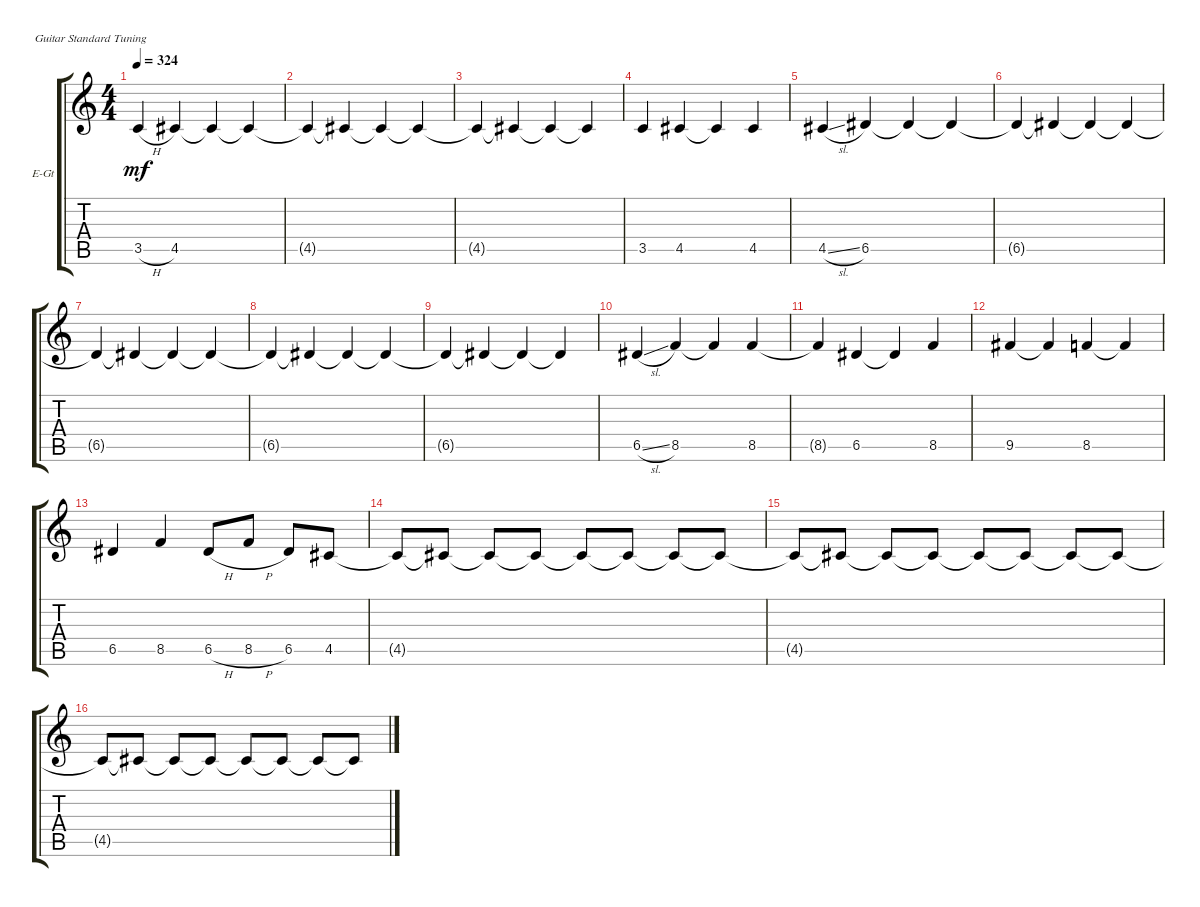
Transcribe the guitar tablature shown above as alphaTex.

\defaultSystemsLayout 4
\bracketExtendMode groupsimilarinstruments
\firstSystemTrackNameOrientation horizontal
\otherSystemsTrackNameOrientation horizontal
\track ("Sumon Bass Lead" "E-Gt") {instrument electricguitarclean}
\staff {score tabs}
\tuning (E4 B3 G3 D3 A2 E2)
\ts (4 4)
\tempo 324
\clef g2
\scale
0.333333
\ks c
3.5{h}.4{dy mf} 4.5.4 4.5{t}.4 4.5{t}.4 |
\scale
0.333333 4.5{t}.4 4.5{t}.4 4.5{t}.4 4.5{t}.4 |
4.5{t}.4 4.5{t}.4 4.5{t}.4 4.5{t}.4 |
\scale
0.333333 3.5.4 4.5.4 4.5{t}.4 4.5.4 |
\scale
0.333333 4.5{sl}.4 6.5.4 6.5{t}.4 6.5{t}.4 |
\scale
0.333333 6.5{t}.4 6.5{t}.4 6.5{t}.4 6.5{t}.4 |
6.5{t}.4 6.5{t}.4 6.5{t}.4 6.5{t}.4 |
6.5{t}.4 6.5{t}.4 6.5{t}.4 6.5{t}.4 |
6.5{t}.4 6.5{t}.4 6.5{t}.4 6.5{t}.4 |
\scale
0.333333 6.5{sl}.4 8.5.4 8.5{t}.4 8.5.4 |
\scale
0.333333 8.5{t}.4 6.5.4 6.5{t}.4 8.5.4 |
9.5.4 9.5{t}.4 8.5.4 8.5{t}.4 |
\scale
0.333333 6.5.4 8.5.4 6.5{h}.8 8.5{h}.8 6.5.8 4.5.8 |
\scale
0.333333 4.5{t}.8 4.5{t}.8 4.5{t}.8 4.5{t}.8 4.5{t}.8 4.5{t}.8 4.5{t}.8 4.5{t}.8 |
\scale
0.333333 4.5{t}.8 4.5{t}.8 4.5{t}.8 4.5{t}.8 4.5{t}.8 4.5{t}.8 4.5{t}.8 4.5{t}.8 |
\scale
0.333333 4.5{t}.8 4.5{t}.8 4.5{t}.8 4.5{t}.8 4.5{t}.8 4.5{t}.8 4.5{t}.8 4.5{t}.8
